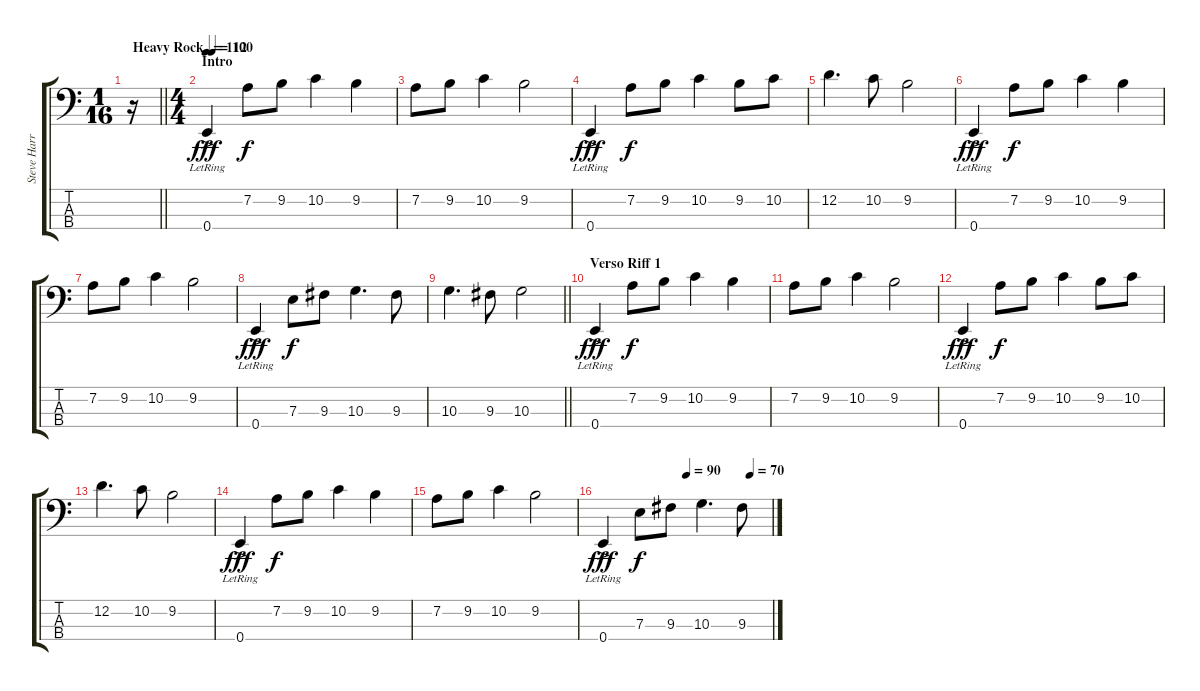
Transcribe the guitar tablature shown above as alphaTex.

\track ("Steve Harris" "Steve Harr") {instrument electricbassfinger}
\staff {score tabs}
\tuning (G2 D2 A1 E1) {hide}
\ts (1 16)
\tempo (100 "Heavy Rock")
\clef f4
\barLineRight lightlight
\ks c
r.16{dy fff instrument electricbassfinger} |
\ts (4 4)
\section ("" "Intro")
\tempo 112
0.4{ac lr}.4 7.2.8{dy f} 9.2.8 10.2.4 9.2.4 |
7.2.8 9.2.8 10.2.4 9.2.2 |
0.4{ac lr}.4{dy fff} 7.2.8{dy f} 9.2.8 10.2.4 9.2.8 10.2.8 |
12.2.4{d} 10.2.8 9.2.2 |
0.4{ac lr}.4{dy fff} 7.2.8{dy f} 9.2.8 10.2.4 9.2.4 |
7.2.8 9.2.8 10.2.4 9.2.2 |
0.4{ac lr}.4{dy fff} 7.3.8{dy f} 9.3.8 10.3.4{d} 9.3.8 |
\barLineRight lightlight
10.3.4{d} 9.3.8 10.3.2 |
\section ("" "Verso Riff 1")
0.4{ac lr}.4{dy fff} 7.2.8{dy f} 9.2.8 10.2.4 9.2.4 |
7.2.8 9.2.8 10.2.4 9.2.2 |
0.4{ac lr}.4{dy fff} 7.2.8{dy f} 9.2.8 10.2.4 9.2.8 10.2.8 |
12.2.4{d} 10.2.8 9.2.2 |
0.4{ac lr}.4{dy fff} 7.2.8{dy f} 9.2.8 10.2.4 9.2.4 |
7.2.8 9.2.8 10.2.4 9.2.2 |
\tempo (90 0.5)
\tempo (70 0.875)
0.4{ac lr}.4{dy fff} 7.3.8{dy f} 9.3.8 10.3.4{d} 9.3.8
